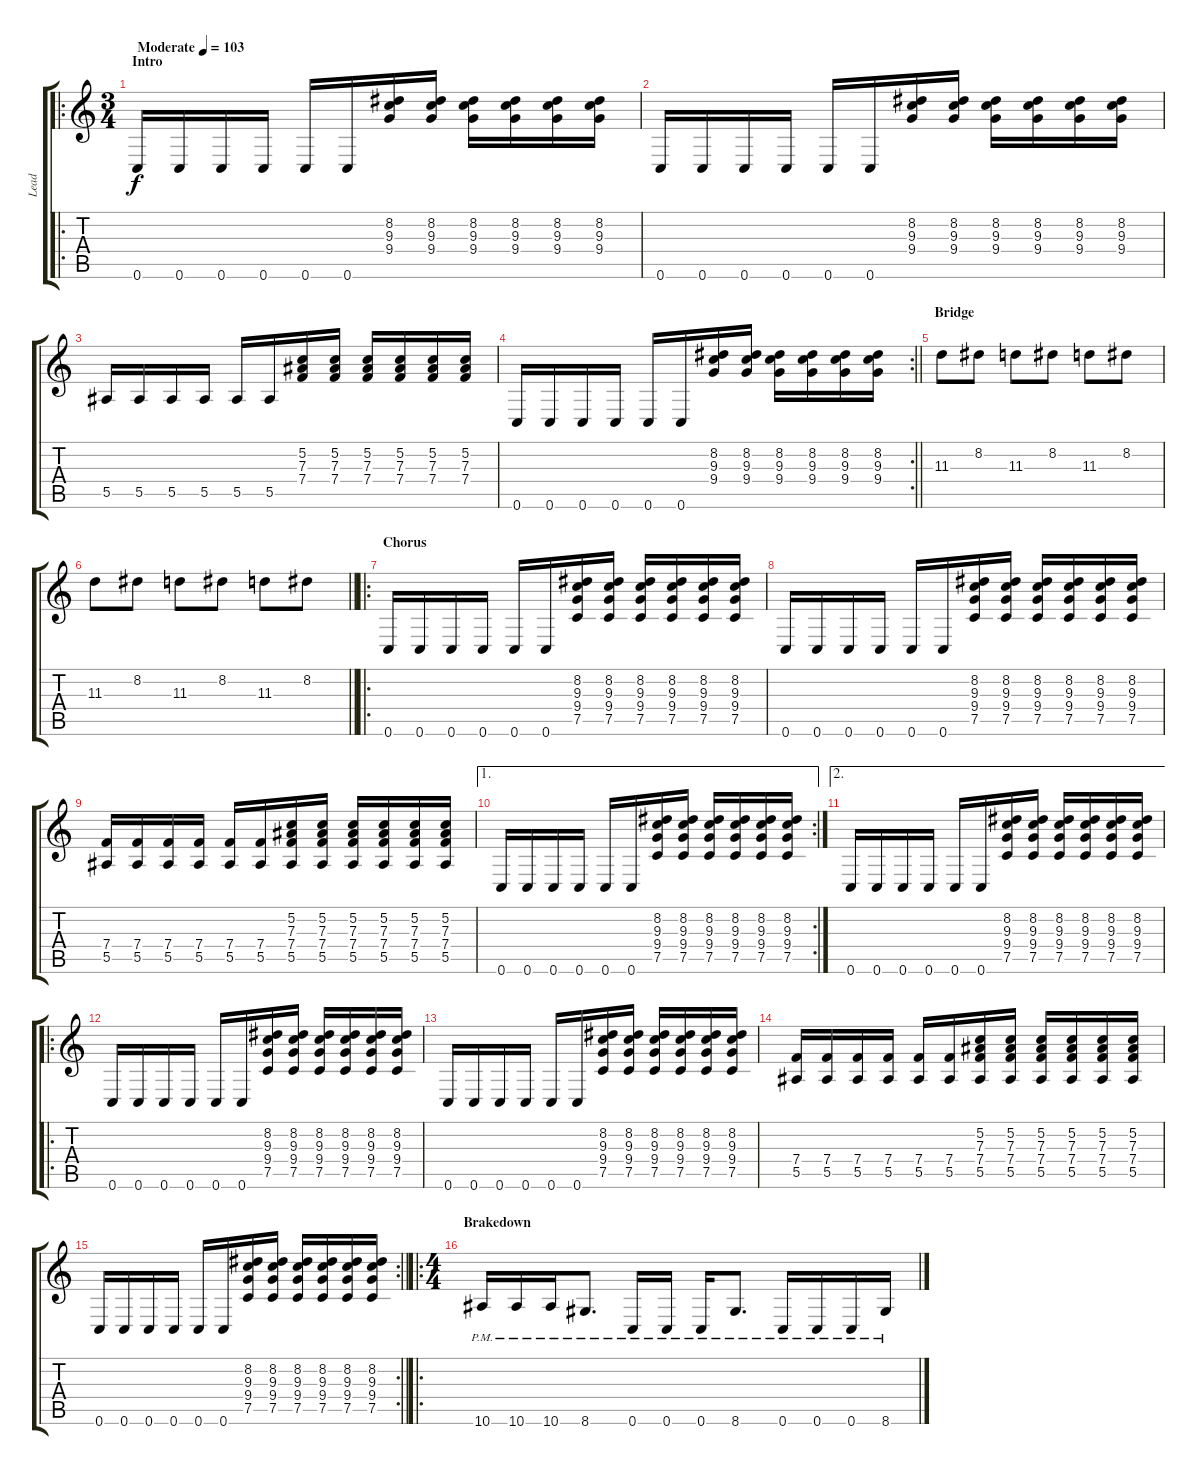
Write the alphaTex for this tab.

\track ("Lead" "Lead") {instrument distortionguitar}
\staff {score tabs}
\tuning (C4 G3 Eb3 Bb2 F2 C2) {hide}
\ro
\ts (3 4)
\section ("" "Intro")
\tempo (103 "Moderate")
\clef g2
\ks c
0.6.16{dy f instrument distortionguitar} 0.6.16 0.6.16 0.6.16 0.6.16 0.6.16 (8.2 9.3 9.4).16 (8.2 9.3 9.4).16 (8.2 9.3 9.4).16 (8.2 9.3 9.4).16 (8.2 9.3 9.4).16 (8.2 9.3 9.4).16 |
0.6.16 0.6.16 0.6.16 0.6.16 0.6.16 0.6.16 (8.2 9.3 9.4).16 (8.2 9.3 9.4).16 (8.2 9.3 9.4).16 (8.2 9.3 9.4).16 (8.2 9.3 9.4).16 (8.2 9.3 9.4).16 |
5.5.16 5.5.16 5.5.16 5.5.16 5.5.16 5.5.16 (5.2 7.3 7.4).16 (5.2 7.3 7.4).16 (5.2 7.3 7.4).16 (5.2 7.3 7.4).16 (5.2 7.3 7.4).16 (5.2 7.3 7.4).16 |
\rc 2
\barLineRight lightlight
0.6.16 0.6.16 0.6.16 0.6.16 0.6.16 0.6.16 (8.2 9.3 9.4).16 (8.2 9.3 9.4).16 (8.2 9.3 9.4).16 (8.2 9.3 9.4).16 (8.2 9.3 9.4).16 (8.2 9.3 9.4).16 |
\section ("" "Bridge")
11.3.8{volume 13} 8.2.8 11.3.8 8.2.8 11.3.8 8.2.8 |
\barLineRight lightlight
11.3.8 8.2.8 11.3.8 8.2.8 11.3.8 8.2.8 |
\ro
\section ("" "Chorus")
0.6.16 0.6.16 0.6.16 0.6.16 0.6.16 0.6.16 (8.2 9.3 9.4 7.5).16 (8.2 9.3 9.4 7.5).16 (8.2 9.3 9.4 7.5).16 (8.2 9.3 9.4 7.5).16 (8.2 9.3 9.4 7.5).16 (8.2 9.3 9.4 7.5).16 |
0.6.16 0.6.16 0.6.16 0.6.16 0.6.16 0.6.16 (8.2 9.3 9.4 7.5).16 (8.2 9.3 9.4 7.5).16 (8.2 9.3 9.4 7.5).16 (8.2 9.3 9.4 7.5).16 (8.2 9.3 9.4 7.5).16 (8.2 9.3 9.4 7.5).16 |
(7.4 5.5).16 (7.4 5.5).16 (7.4 5.5).16 (7.4 5.5).16 (7.4 5.5).16 (7.4 5.5).16 (5.2 7.3 7.4 5.5).16 (5.2 7.3 7.4 5.5).16 (5.2 7.3 7.4 5.5).16 (5.2 7.3 7.4 5.5).16 (5.2 7.3 7.4 5.5).16 (5.2 7.3 7.4 5.5).16 |
\ae 1
\rc 2
0.6.16 0.6.16 0.6.16 0.6.16 0.6.16 0.6.16 (8.2 9.3 9.4 7.5).16 (8.2 9.3 9.4 7.5).16 (8.2 9.3 9.4 7.5).16 (8.2 9.3 9.4 7.5).16 (8.2 9.3 9.4 7.5).16 (8.2 9.3 9.4 7.5).16 |
\ae 2
0.6.16 0.6.16 0.6.16 0.6.16 0.6.16 0.6.16 (8.2 9.3 9.4 7.5).16 (8.2 9.3 9.4 7.5).16 (8.2 9.3 9.4 7.5).16 (8.2 9.3 9.4 7.5).16 (8.2 9.3 9.4 7.5).16 (8.2 9.3 9.4 7.5).16 |
\ro
0.6.16 0.6.16 0.6.16 0.6.16 0.6.16 0.6.16 (8.2 9.3 9.4 7.5).16 (8.2 9.3 9.4 7.5).16 (8.2 9.3 9.4 7.5).16 (8.2 9.3 9.4 7.5).16 (8.2 9.3 9.4 7.5).16 (8.2 9.3 9.4 7.5).16 |
0.6.16 0.6.16 0.6.16 0.6.16 0.6.16 0.6.16 (8.2 9.3 9.4 7.5).16 (8.2 9.3 9.4 7.5).16 (8.2 9.3 9.4 7.5).16 (8.2 9.3 9.4 7.5).16 (8.2 9.3 9.4 7.5).16 (8.2 9.3 9.4 7.5).16 |
(7.4 5.5).16 (7.4 5.5).16 (7.4 5.5).16 (7.4 5.5).16 (7.4 5.5).16 (7.4 5.5).16 (5.2 7.3 7.4 5.5).16 (5.2 7.3 7.4 5.5).16 (5.2 7.3 7.4 5.5).16 (5.2 7.3 7.4 5.5).16 (5.2 7.3 7.4 5.5).16 (5.2 7.3 7.4 5.5).16 |
\rc 2
\barLineRight lightlight
0.6.16 0.6.16 0.6.16 0.6.16 0.6.16 0.6.16 (8.2 9.3 9.4 7.5).16 (8.2 9.3 9.4 7.5).16 (8.2 9.3 9.4 7.5).16 (8.2 9.3 9.4 7.5).16 (8.2 9.3 9.4 7.5).16 (8.2 9.3 9.4 7.5).16 |
\ro
\ts (4 4)
\section ("" "Brakedown")
10.6{pm}.16 10.6{pm}.16 10.6{pm}.16 8.6{pm}.8{d} 0.6{pm}.16 0.6{pm}.16 0.6{pm}.16 8.6{pm}.8{d} 0.6{pm}.16 0.6{pm}.16 0.6{pm}.16 8.6{pm}.16
